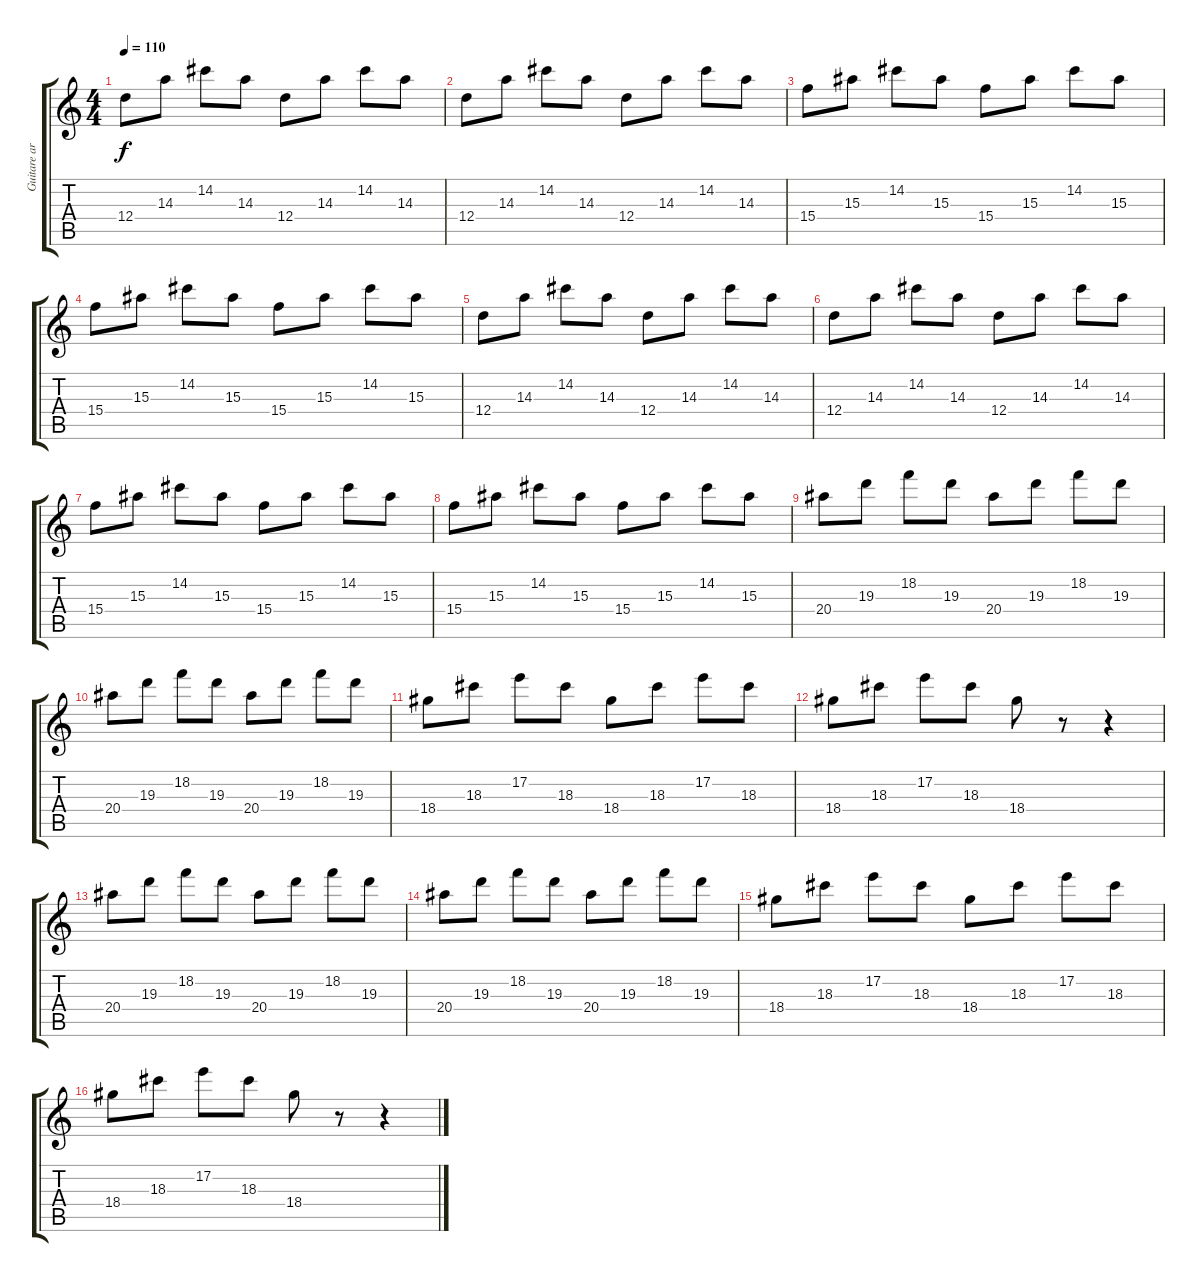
\track ("Guitare arpège" "Guitare ar") {instrument electricguitarmuted}
\staff {score tabs}
\tuning (E4 B3 G3 D3 A2 E2) {hide}
\ts (4 4)
\tempo 110
\clef g2
\ks c
12.4.8{dy f} 14.3.8 14.2.8 14.3.8 12.4.8 14.3.8 14.2.8 14.3.8 |
12.4.8 14.3.8 14.2.8 14.3.8 12.4.8 14.3.8 14.2.8 14.3.8 |
15.4.8 15.3.8 14.2.8 15.3.8 15.4.8 15.3.8 14.2.8 15.3.8 |
15.4.8 15.3.8 14.2.8 15.3.8 15.4.8 15.3.8 14.2.8 15.3.8 |
12.4.8 14.3.8 14.2.8 14.3.8 12.4.8 14.3.8 14.2.8 14.3.8 |
12.4.8 14.3.8 14.2.8 14.3.8 12.4.8 14.3.8 14.2.8 14.3.8 |
15.4.8 15.3.8 14.2.8 15.3.8 15.4.8 15.3.8 14.2.8 15.3.8 |
15.4.8 15.3.8 14.2.8 15.3.8 15.4.8 15.3.8 14.2.8 15.3.8 |
20.4.8 19.3.8 18.2.8 19.3.8 20.4.8 19.3.8 18.2.8 19.3.8 |
20.4.8 19.3.8 18.2.8 19.3.8 20.4.8 19.3.8 18.2.8 19.3.8 |
18.4.8 18.3.8 17.2.8 18.3.8 18.4.8 18.3.8 17.2.8 18.3.8 |
18.4.8 18.3.8 17.2.8 18.3.8 18.4.8 r.8 r.4 |
20.4.8 19.3.8 18.2.8 19.3.8 20.4.8 19.3.8 18.2.8 19.3.8 |
20.4.8 19.3.8 18.2.8 19.3.8 20.4.8 19.3.8 18.2.8 19.3.8 |
18.4.8 18.3.8 17.2.8 18.3.8 18.4.8 18.3.8 17.2.8 18.3.8 |
18.4.8 18.3.8 17.2.8 18.3.8 18.4.8 r.8 r.4
